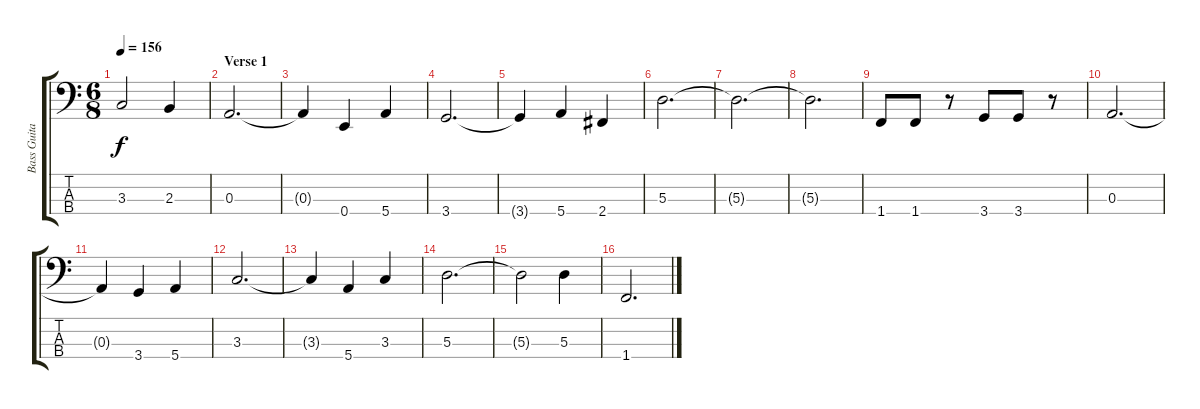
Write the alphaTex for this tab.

\track ("Bass Guitar" "Bass Guita") {instrument electricbassfinger}
\staff {score tabs}
\tuning (G2 D2 A1 E1) {hide}
\ts (6 8)
\tempo 156
\clef f4
\ks c
3.3.2{dy f} 2.3.4 |
\section ("" "Verse 1")
0.3.2{d} |
0.3{t}.4 0.4.4 5.4.4 |
3.4.2{d} |
3.4{t}.4 5.4.4 2.4.4 |
5.3.2{d} |
5.3{t}.2{d} |
5.3{t}.2{d} |
1.4.8 1.4.8 r.8 3.4.8 3.4.8 r.8 |
0.3.2{d} |
0.3{t}.4 3.4.4 5.4.4 |
3.3.2{d} |
3.3{t}.4 5.4.4 3.3.4 |
5.3.2{d} |
5.3{t}.2 5.3.4 |
1.4.2{d}
